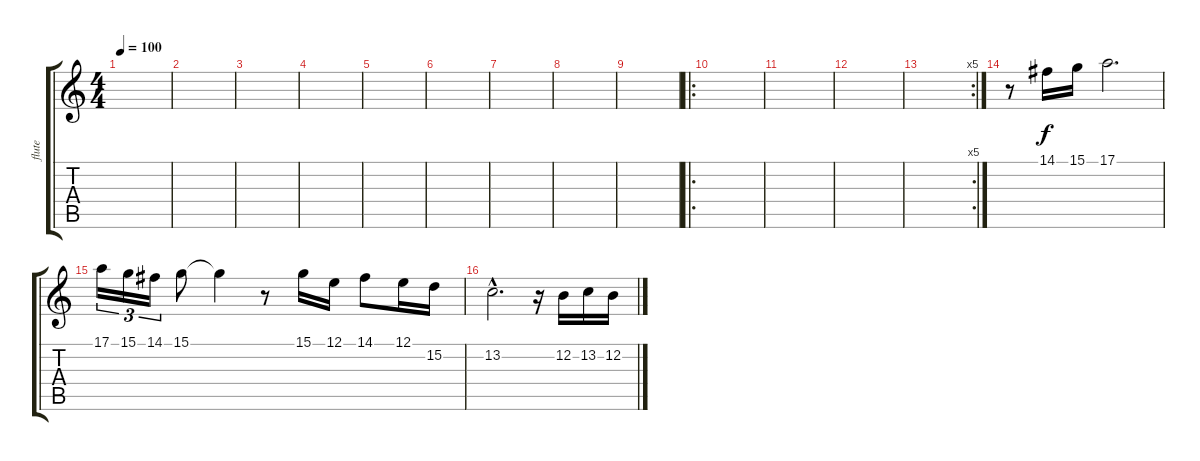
\track ("flute" "flute") {instrument panflute}
\staff {score tabs}
\tuning (E4 B3 G3 D3 A2 E2) {hide}
\ts (4 4)
\tempo 100
\clef g2
\ks c
|
|
|
|
|
|
|
|
|
\ro
|
|
|
\rc 5
|
r.8 14.1.16 15.1.16 17.1.2{d} |
17.1.16{tu (3 2)} 15.1.16{tu (3 2)} 14.1.16{tu (3 2)} 15.1.8 15.1{t}.4 r.8 15.1.16 12.1.16 14.1.8 12.1.16 15.2.16 |
13.2{hac}.2{d} r.16 12.2.16 13.2.16 12.2.16
